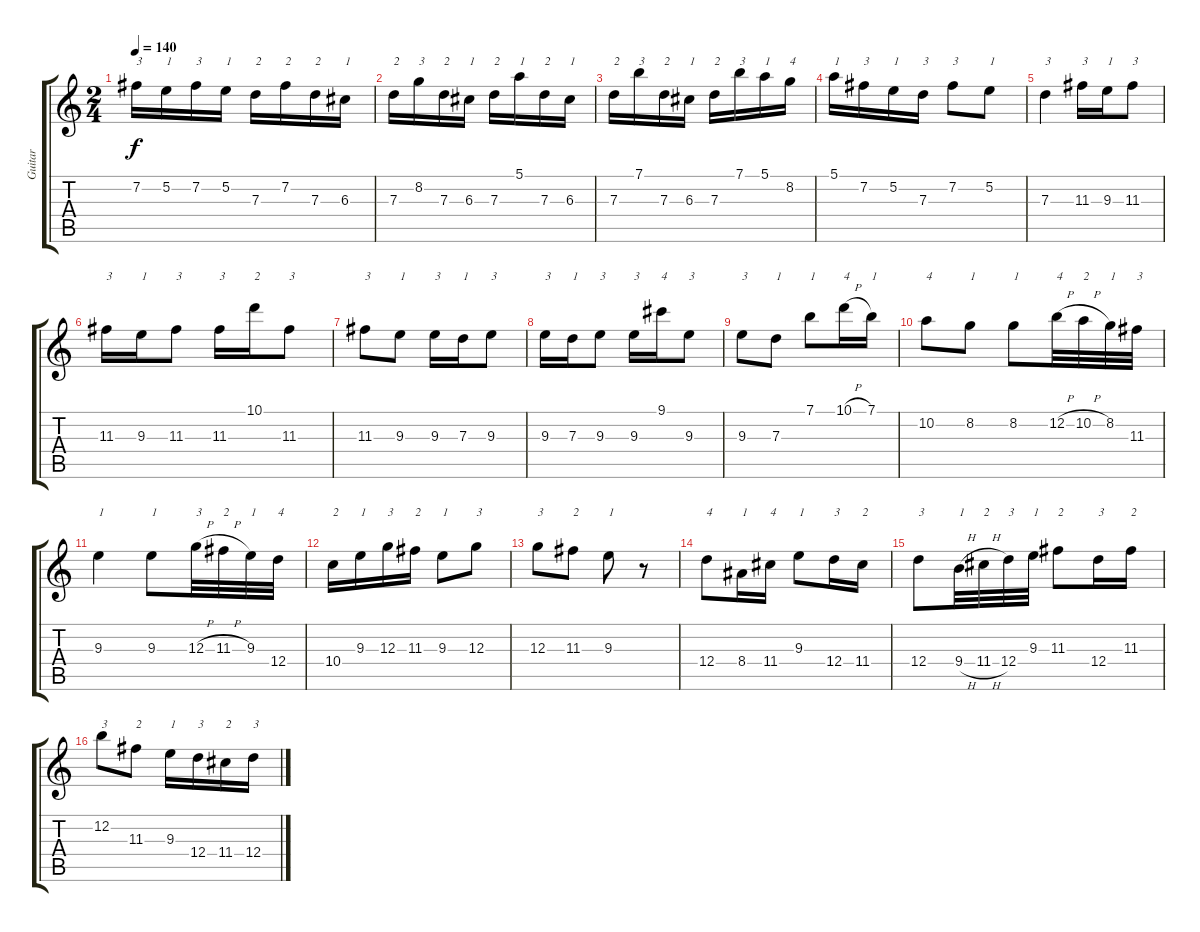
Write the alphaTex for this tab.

\track ("Guitar" "Guitar") {instrument acousticguitarsteel}
\staff {score tabs}
\tuning (E4 B3 G3 D3 A2 E2) {hide}
\ts (2 4)
\tempo 140
\clef g2
\ks c
7.2.16{txt "3" dy f} 5.2.16{txt "1"} 7.2.16{txt "3"} 5.2.16{txt "1"} 7.3.16{txt "2"} 7.2.16{txt "2"} 7.3.16{txt "2"} 6.3.16{txt "1"} |
7.3.16{txt "2"} 8.2.16{txt "3"} 7.3.16{txt "2"} 6.3.16{txt "1"} 7.3.16{txt "2"} 5.1.16{txt "1"} 7.3.16{txt "2"} 6.3.16{txt "1"} |
7.3.16{txt "2"} 7.1.16{txt "3"} 7.3.16{txt "2"} 6.3.16{txt "1"} 7.3.16{txt "2"} 7.1.16{txt "3"} 5.1.16{txt "1"} 8.2.16{txt "4"} |
5.1.16{txt "1"} 7.2.16{txt "3"} 5.2.16{txt "1"} 7.3.16{txt "3"} 7.2.8{txt "3"} 5.2.8{txt "1"} |
7.3.4{txt "3"} 11.3.16{txt "3"} 9.3.16{txt "1"} 11.3.8{txt "3"} |
11.3.16{txt "3"} 9.3.16{txt "1"} 11.3.8{txt "3"} 11.3.16{txt "3"} 10.1.16{txt "2"} 11.3.8{txt "3"} |
11.3.8{txt "3"} 9.3.8{txt "1"} 9.3.16{txt "3"} 7.3.16{txt "1"} 9.3.8{txt "3"} |
9.3.16{txt "3"} 7.3.16{txt "1"} 9.3.8{txt "3"} 9.3.16{txt "3"} 9.1.16{txt "4"} 9.3.8{txt "3"} |
9.3.8{txt "3"} 7.3.8{txt "1"} 7.1.8{txt "1"} 10.1{h}.16{txt "4"} 7.1.16{txt "1"} |
10.2.8{txt "4"} 8.2.8{txt "1"} 8.2.8{txt "1"} 12.2{h}.32{txt "4"} 10.2{h}.32{txt "2"} 8.2.32{txt "1"} 11.3.32{txt "3"} |
9.3.4{txt "1"} 9.3.8{txt "1"} 12.3{h}.32{txt "3"} 11.3{h}.32{txt "2"} 9.3.32{txt "1"} 12.4.32{txt "4"} |
10.4.16{txt "2"} 9.3.16{txt "1"} 12.3.16{txt "3"} 11.3.16{txt "2"} 9.3.8{txt "1"} 12.3.8{txt "3"} |
12.3.8{txt "3"} 11.3.8{txt "2"} 9.3.8{txt "1"} r.8 |
12.4.8{txt "4"} 8.4.16{txt "1"} 11.4.16{txt "4"} 9.3.8{txt "1"} 12.4.16{txt "3"} 11.4.16{txt "2"} |
12.4.8{txt "3"} 9.4{h}.32{txt "1"} 11.4{h}.32{txt "2"} 12.4.32{txt "3"} 9.3.32{txt "1"} 11.3.8{txt "2"} 12.4.16{txt "3"} 11.3.16{txt "2"} |
12.2.8{txt "3"} 11.3.8{txt "2"} 9.3.16{txt "1"} 12.4.16{txt "3"} 11.4.16{txt "2"} 12.4.16{txt "3"}
